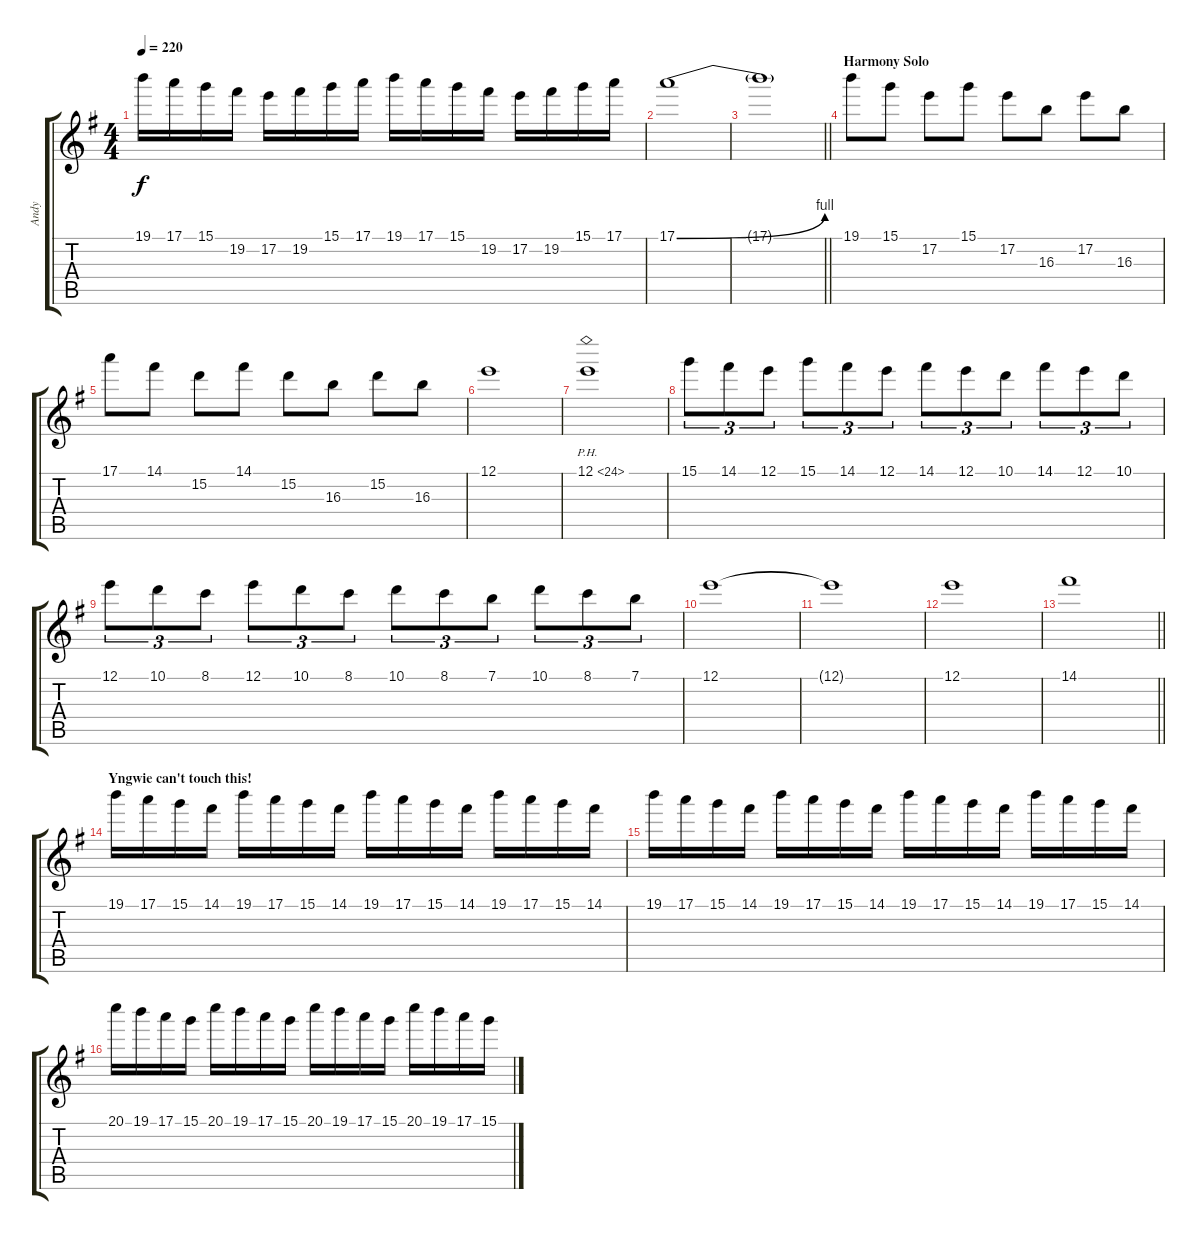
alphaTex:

\track ("Andy" "Andy") {instrument distortionguitar}
\staff {score tabs}
\tuning (E4 B3 G3 D3 A2 E2) {hide}
\ts (4 4)
\tempo 220
\clef g2
\ks g
19.1.16{dy f} 17.1.16 15.1.16 19.2.16 17.2.16 19.2.16 15.1.16 17.1.16 19.1.16 17.1.16 15.1.16 19.2.16 17.2.16 19.2.16 15.1.16 17.1.16 |
17.1{be (bend 0 0 60 4)}.1 |
\barLineRight lightlight
17.1{t}.1 |
\section ("" "Harmony Solo")
19.1.8 15.1.8 17.2.8 15.1.8 17.2.8 16.3.8 17.2.8 16.3.8 |
17.1.8 14.1.8 15.2.8 14.1.8 15.2.8 16.3.8 15.2.8 16.3.8 |
12.1.1 |
12.1{ph 12}.1 |
15.1.8{tu (3 2)} 14.1.8{tu (3 2)} 12.1.8{tu (3 2)} 15.1.8{tu (3 2)} 14.1.8{tu (3 2)} 12.1.8{tu (3 2)} 14.1.8{tu (3 2)} 12.1.8{tu (3 2)} 10.1.8{tu (3 2)} 14.1.8{tu (3 2)} 12.1.8{tu (3 2)} 10.1.8{tu (3 2)} |
12.1.8{tu (3 2)} 10.1.8{tu (3 2)} 8.1.8{tu (3 2)} 12.1.8{tu (3 2)} 10.1.8{tu (3 2)} 8.1.8{tu (3 2)} 10.1.8{tu (3 2)} 8.1.8{tu (3 2)} 7.1.8{tu (3 2)} 10.1.8{tu (3 2)} 8.1.8{tu (3 2)} 7.1.8{tu (3 2)} |
12.1.1 |
12.1{t}.1 |
12.1.1 |
\barLineRight lightlight
14.1.1 |
\section ("" "Yngwie can't touch this!")
19.1.16{volume 16} 17.1.16 15.1.16 14.1.16 19.1.16 17.1.16 15.1.16 14.1.16 19.1.16 17.1.16 15.1.16 14.1.16 19.1.16 17.1.16 15.1.16 14.1.16 |
19.1.16 17.1.16 15.1.16 14.1.16 19.1.16 17.1.16 15.1.16 14.1.16 19.1.16 17.1.16 15.1.16 14.1.16 19.1.16 17.1.16 15.1.16 14.1.16 |
20.1.16 19.1.16 17.1.16 15.1.16 20.1.16 19.1.16 17.1.16 15.1.16 20.1.16 19.1.16 17.1.16 15.1.16 20.1.16 19.1.16 17.1.16 15.1.16
